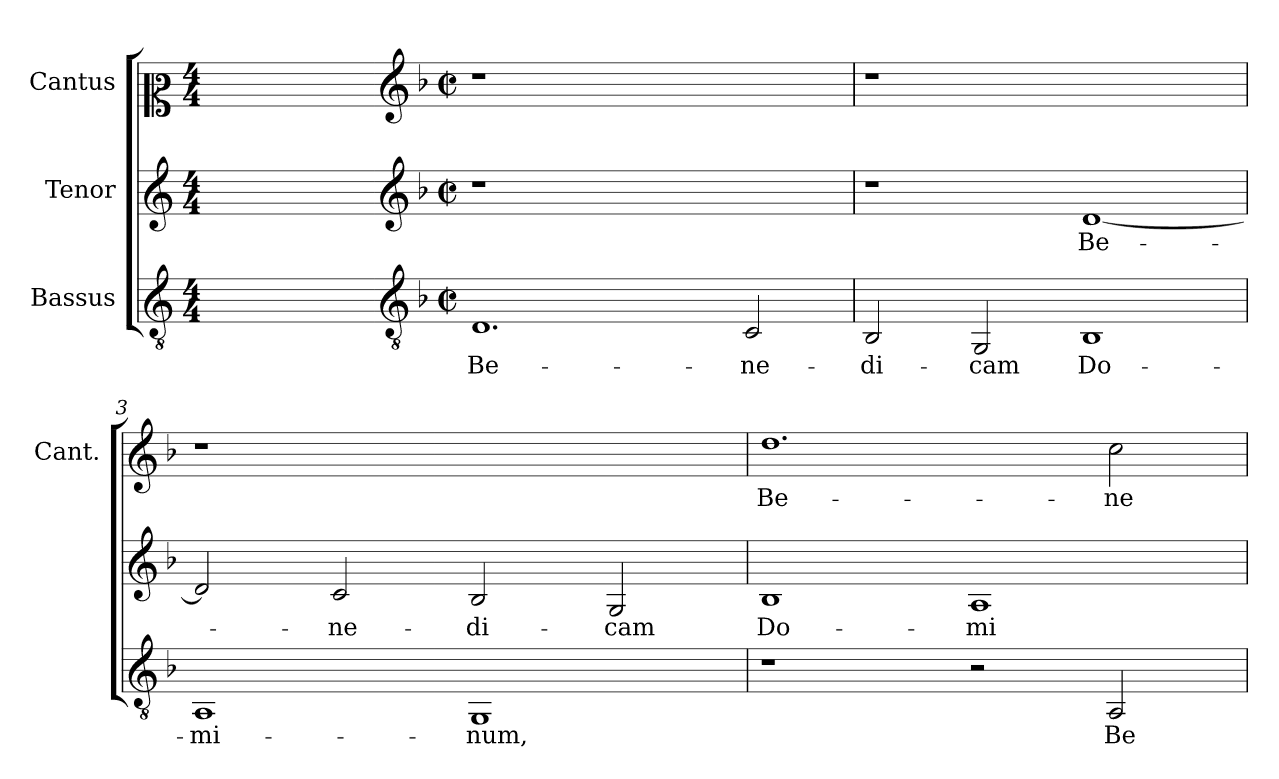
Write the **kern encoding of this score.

**kern	**text	**kern	**text	**kern	**text
*part3	*part3	*part2	*part2	*part1	*part1
*staff3	*staff3	*staff2	*staff2	*staff1	*staff1
*I"Bassus	*	*I"Tenor	*	*I"Cantus	*
*	*	*	*	*I'Cant.	*
!!LO:PB:g=z
*clefGv2	*	*clefG2	*	*clefC2	*
*k[]	*	*k[]	*	*k[]	*
*C:	*	*C:	*	*C:	*
*M4/4	*	*M4/4	*	*M4/4	*
=1	=1	=1	=1	=1	=1
1ryy	.	1ryy	.	1ryy	.
=1-	=1-	=1-	=1-	=1-	=1-
*clefGv2	*	*clefG2	*	*clefG2	*
*k[b-]	*	*k[b-]	*	*k[b-]	*
*F:	*	*F:	*	*F:	*
*M2/2	*	*M2/2	*	*M2/2	*
*met(c|)	*	*met(c|)	*	*met(c|)	*
!	!LO:LY:b:color=#000000	!LO:N:vis=1	!	!LO:N:vis=1	!
1.Di	Be-	1r	.	1r	.
.	.	1ryy	.	1ryy	.
!	!LO:LY:b:color=#000000	!	!	!	!
2Ci/	-ne-	.	.	.	.
=2	=2	=2	=2	=2	=2
!	!LO:LY:b:color=#000000	!	!	!LO:N:vis=1	!
2BB-i/	-di-	1r	.	1r	.
!	!LO:LY:b:color=#000000	!	!	!	!
2GGi/	-cam	.	.	.	.
!	!LO:LY:b:color=#000000	!	!	!	!
!	!	!	!LO:LY:b:color=#000000	!	!
1BB-i	Do-	[<1di	Be-	1ryy	.
=3	=3	=3	=3	=3	=3
!	!LO:LY:b:color=#000000	!	!	!LO:N:vis=1	!
1AAi	-mi-	2di/]	.	1r	.
!	!	!	!LO:LY:b:color=#000000	!	!
.	.	2ci/	-ne-	.	.
!	!LO:LY:b:color=#000000	!	!	!	!
!	!	!	!LO:LY:b:color=#000000	!	!
1GGi	-num,	2B-i/	-di-	1ryy	.
!	!	!	!LO:LY:b:color=#000000	!	!
.	.	2Gi/	-cam	.	.
=4	=4	=4	=4	=4	=4
!	!	!	!LO:LY:b:color=#000000	!	!
!	!	!	!	!	!LO:LY:b:color=#000000
1r	.	1B-i	Do-	1.ddi	Be-
!	!	!	!LO:LY:b:color=#000000	!	!
2r	.	1Ai	-mi-	.	.
!	!LO:LY:b:color=#000000	!	!	!	!
!	!	!	!	!	!LO:LY:b:color=#000000
2AAi/	Be-	.	.	2cci\	-ne-
=	=	=	=	=	=
*-	*-	*-	*-	*-	*-
